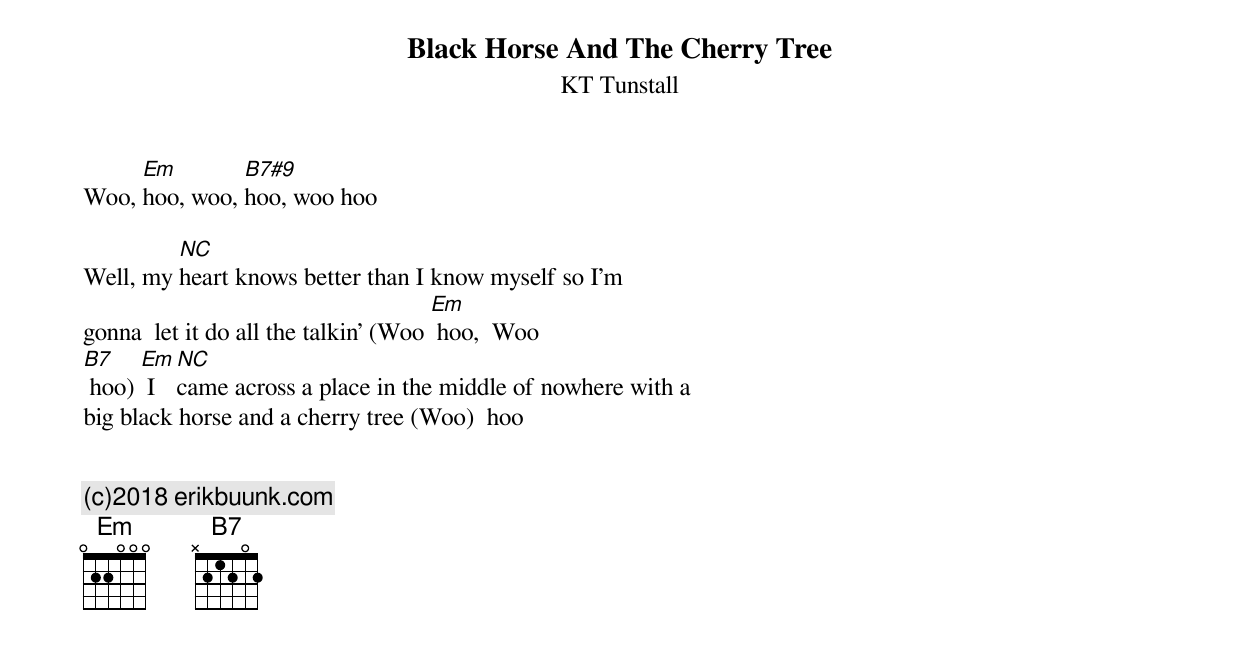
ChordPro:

{title: Black Horse And The Cherry Tree}
{subtitle: KT Tunstall}
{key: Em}
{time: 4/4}
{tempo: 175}


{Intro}
Woo, [Em]hoo, woo, [B7#9]hoo, woo hoo

{start_of_verse}
Well, my [NC]heart knows better than I know myself so I'm
gonna  let it do all the talkin' (Woo [Em] hoo,  Woo
[B7] hoo) [Em] I  [NC]came across a place in the middle of nowhere with a
big black horse and a cherry tree (Woo)  hoo
{end_of_verse}


{comment: (c)2018 erikbuunk.com}
